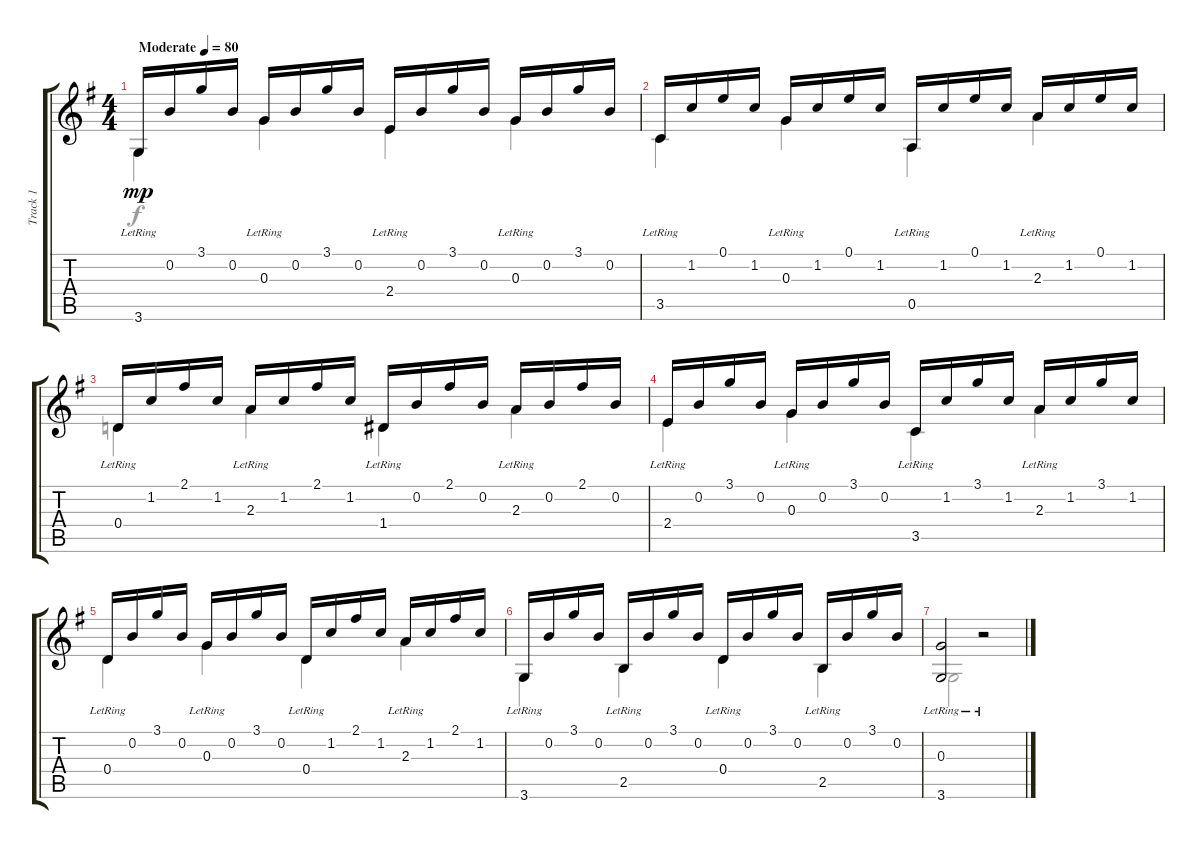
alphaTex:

\track ("Track 1" "Track 1") {instrument acousticguitarsteel}
\staff {score tabs}
\tuning (E4 B3 G3 D3 A2 E2) {hide}
\voice
\ts (4 4)
\tempo (80 "Moderate")
\clef g2
\ks g
3.6{lr}.16{dy mp instrument acousticguitarsteel} 0.2.16 3.1.16 0.2.16 0.3{lr}.16 0.2.16 3.1.16 0.2.16 2.4{lr}.16 0.2.16 3.1.16 0.2.16 0.3{lr}.16 0.2.16 3.1.16 0.2.16 |
3.5{lr}.16 1.2.16 0.1.16 1.2.16 0.3{lr}.16 1.2.16 0.1.16 1.2.16 0.5{lr}.16 1.2.16 0.1.16 1.2.16 2.3{lr}.16 1.2.16 0.1.16 1.2.16 |
0.4{lr}.16 1.2.16 2.1.16 1.2.16 2.3{lr}.16 1.2.16 2.1.16 1.2.16 1.4{lr}.16 0.2.16 2.1.16 0.2.16 2.3{lr}.16 0.2.16 2.1.16 0.2.16 |
2.4{lr}.16 0.2.16 3.1.16 0.2.16 0.3{lr}.16 0.2.16 3.1.16 0.2.16 3.5{lr}.16 1.2.16 3.1.16 1.2.16 2.3{lr}.16 1.2.16 3.1.16 1.2.16 |
0.4{lr}.16 0.2.16 3.1.16 0.2.16 0.3{lr}.16 0.2.16 3.1.16 0.2.16 0.4{lr}.16 1.2.16 2.1.16 1.2.16 2.3{lr}.16 1.2.16 2.1.16 1.2.16 |
3.6{lr}.16 0.2.16 3.1.16 0.2.16 2.5{lr}.16 0.2.16 3.1.16 0.2.16 0.4{lr}.16 0.2.16 3.1.16 0.2.16 2.5{lr}.16 0.2.16 3.1.16 0.2.16 |
(0.3{lr} 3.6{lr}).2 r.2
\voice
\clef g2
\ottava regular
\simile none
\ks g
3.6.4{dy f} 0.3.4 2.4.4 0.3.4 |
3.5.4 0.3.4 0.5.4 2.3.4 |
0.4.4 2.3.4 1.4.4 2.3.4 |
2.4.4 0.3.4 3.5.4 2.3.4 |
0.4.4 0.3.4 0.4.4 2.3.4 |
3.6.4 2.5.4 0.4.4 2.5.4 |
3.6.2 r.2
